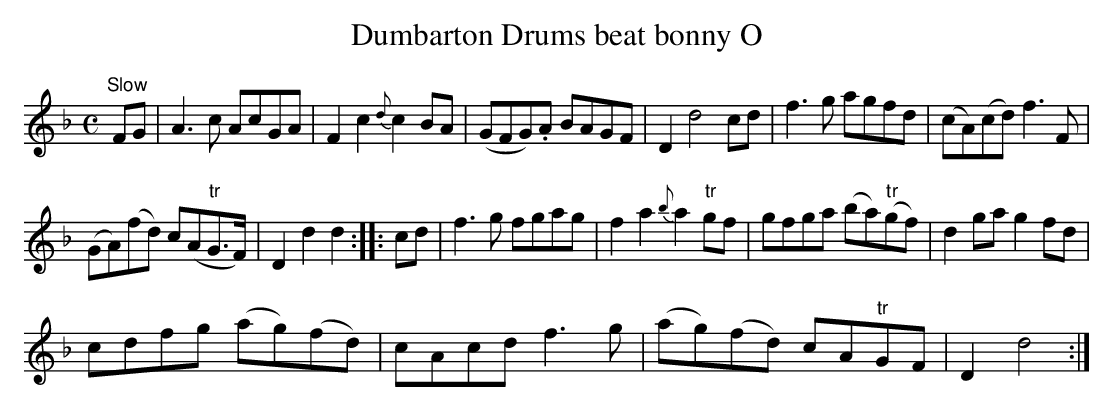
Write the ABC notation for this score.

X:1
T:Dumbarton Drums beat bonny O
M:C
K:Dm
"Slow" FG|\
A3c AcGA| F2c2 {d}c2 BA| (GFG).A BAGF| D2d4 cd|\
f3g agfd| (cA)(cd) f3F|
(GA)(fd) c(A"tr"G>F)| D2d2 d2::\
cd|\
f3g fgag| f2a2 {b}a2"tr"gf| gfga (ba)("tr"gf)| d2ga g2fd|
cdfg (ag)(fd)| cAcd f3g| (ag)(fd) cA"tr"GF| D2d4:|
